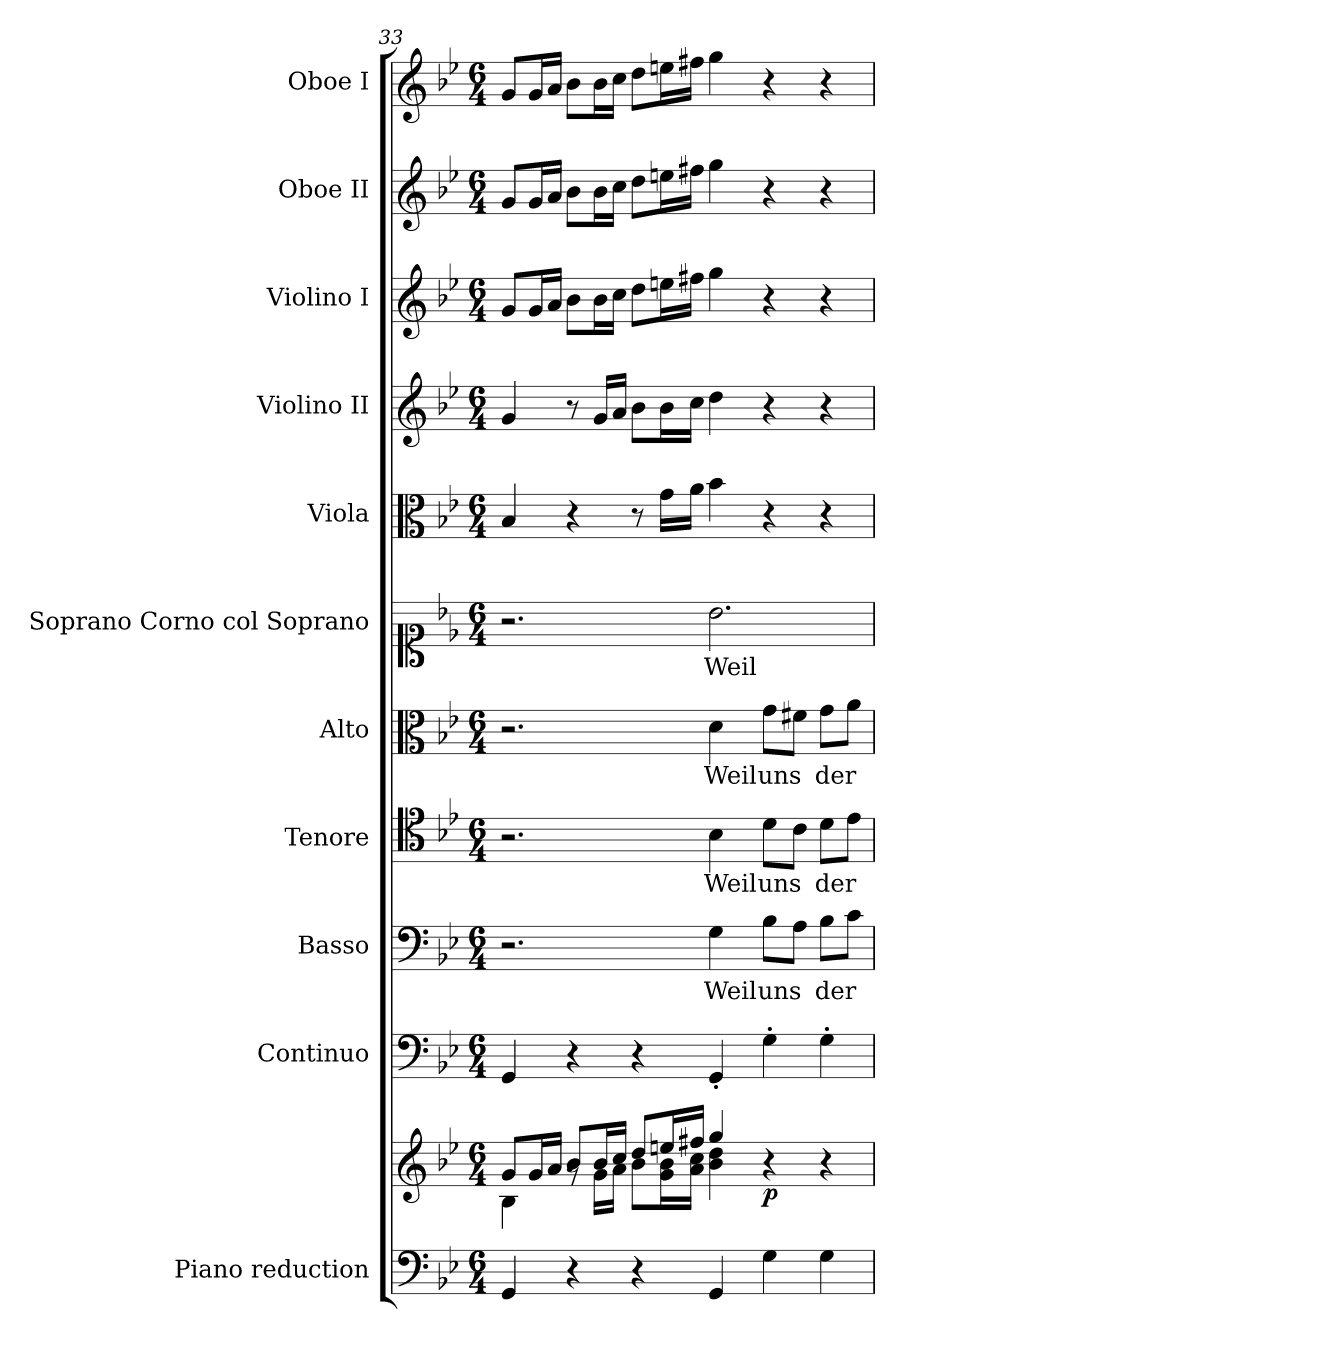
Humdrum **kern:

**kern	**kern	**dynam	**kern	**kern	**text	**kern	**text	**kern	**text	**kern	**text	**kern	**kern	**kern	**kern	**kern
*part11	*part11	*part11	*part10	*part9	*part9	*part8	*part8	*part7	*part7	*part6	*part6	*part5	*part4	*part3	*part2	*part1
*staff12	*staff11	*staff11/12	*staff10	*staff9	*staff9	*staff8	*staff8	*staff7	*staff7	*staff6	*staff6	*staff5	*staff4	*staff3	*staff2	*staff1
*I"Piano reduction	*	*	*I"Continuo	*I"Basso	*	*I"Tenore	*	*I"Alto	*	*I"Soprano Corno col Soprano	*	*I"Viola	*I"Violino II	*I"Violino I	*I"Oboe II	*I"Oboe I
*I'Pno	*	*	*	*	*	*	*	*	*	*	*	*I'Vla	*I'Vln	*I'Vln	*I'Ob	*I'Ob
*clefF4	*clefG2	*	*clefF4	*clefF4	*	*clefC4	*	*clefC3	*	*clefC1	*	*clefC3	*clefG2	*clefG2	*clefG2	*clefG2
*k[b-e-]	*k[b-e-]	*	*k[b-e-]	*k[b-e-]	*	*k[b-e-]	*	*k[b-e-]	*	*k[b-e-]	*	*k[b-e-]	*k[b-e-]	*k[b-e-]	*k[b-e-]	*k[b-e-]
*M6/4	*M6/4	*	*M6/4	*M6/4	*	*M6/4	*	*M6/4	*	*M6/4	*	*M6/4	*M6/4	*M6/4	*M6/4	*M6/4
=33	=33	=33	=33	=33	=33	=33	=33	=33	=33	=33	=33	=33	=33	=33	=33	=33
*	*^	*	*	*	*	*	*	*	*	*	*	*	*	*	*	*
4GG/	8g/L	4B-\	.	4GG/	2.r	.	2.r	.	2.r	.	2.r	.	4B-/	4g/	8g/L	8g/L	8g/L
.	16g/L	.	.	.	.	.	.	.	.	.	.	.	.	.	16g/L	16g/L	16g/L
.	16a/JJ	.	.	.	.	.	.	.	.	.	.	.	.	.	16a/JJ	16a/JJ	16a/JJ
4r	8b-/L	8rg	.	4r	.	.	.	.	.	.	.	.	4r	8r	8b-\L	8b-\L	8b-\L
.	16b-/L	16g\LL	.	.	.	.	.	.	.	.	.	.	.	16g/LL	16b-\L	16b-\L	16b-\L
.	16cc/JJ	16a\JJ	.	.	.	.	.	.	.	.	.	.	.	16a/JJ	16cc\JJ	16cc\JJ	16cc\JJ
4r	8dd/L	8b-\L	.	4r	.	.	.	.	.	.	.	.	8r	8b-\L	8dd\L	8dd\L	8dd\L
.	16een/L	16g\ 16b-\L	.	.	.	.	.	.	.	.	.	.	16g\LL	16b-\L	16een\L	16een\L	16een\L
.	16ff#X/JJ	16a\ 16cc\JJ	.	.	.	.	.	.	.	.	.	.	16a\JJ	16cc\JJ	16ff#X\JJ	16ff#X\JJ	16ff#X\JJ
!	!	!	!	!	!	!LO:LY:b	!	!LO:LY:b	!	!LO:LY:b	!	!LO:LY:b	!	!	!	!	!
4GG/	4gg/	4b-\ 4dd\	.	4GG'/	4G\	Weil	4B-\	Weil	4d\	Weil	2.b-\	Weil	4b-\	4dd\	4gg\	4gg\	4gg\
!	!	!	!LO:DY:b	!	!	!LO:LY:b	!	!LO:LY:b	!	!LO:LY:b	!	!	!	!	!	!	!
4G\	4r	4ryy	p	4G'\	8B-\L	uns	8d\L	uns	8g\L	uns	.	.	4r	4r	4r	4r	4r
.	.	.	.	.	8A\J	.	8c\J	.	8f#X\J	.	.	.	.	.	.	.	.
!	!	!	!	!	!	!LO:LY:b	!	!LO:LY:b	!	!LO:LY:b	!	!	!	!	!	!	!
4G\	4r	4ryy	.	4G'\	8B-\L	der	8d\L	der	8g\L	der	.	.	4r	4r	4r	4r	4r
.	.	.	.	.	8c\J	.	8e-\J	.	8a\J	.	.	.	.	.	.	.	.
*	*v	*v	*	*	*	*	*	*	*	*	*	*	*	*	*	*	*
=	=	=	=	=	=	=	=	=	=	=	=	=	=	=	=	=
*-	*-	*-	*-	*-	*-	*-	*-	*-	*-	*-	*-	*-	*-	*-	*-	*-
